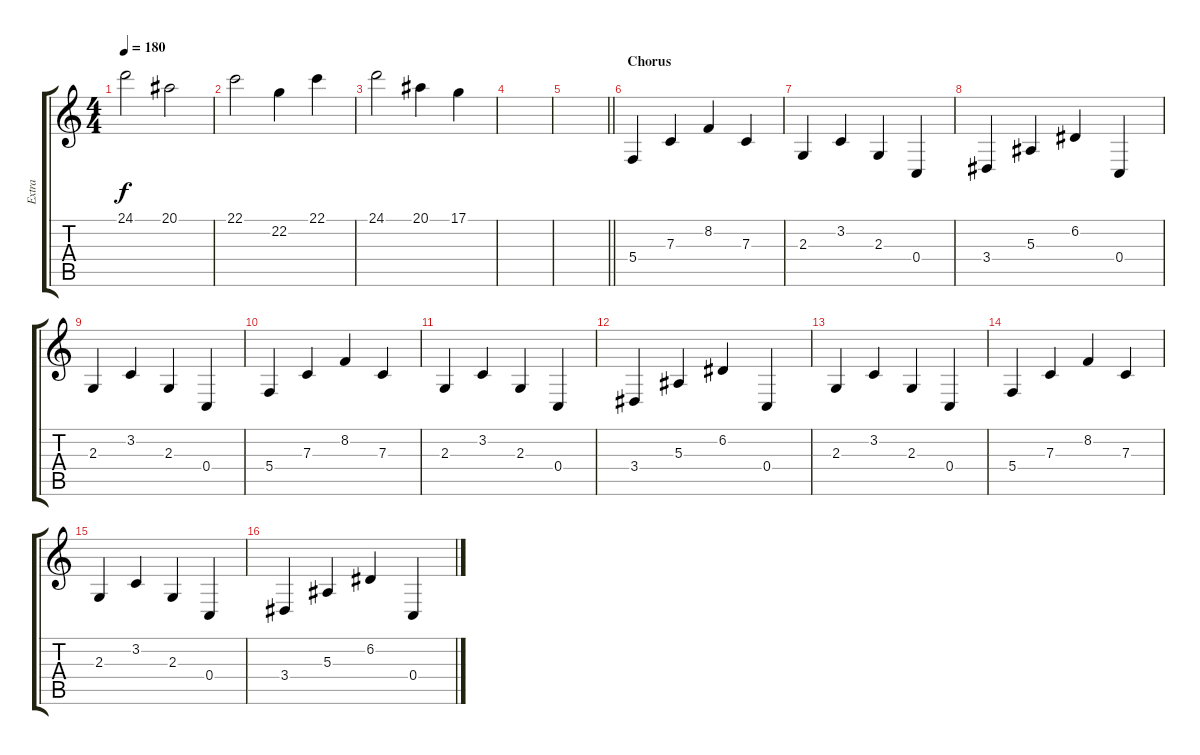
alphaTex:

\track ("Extra" "Extra") {instrument stringensemble1}
\staff {score tabs}
\tuning (D4 A3 F3 C3 G2 C2) {hide}
\ts (4 4)
\tempo 180
\clef g2
\ks c
24.1.2{dy f} 20.1.2 |
22.1.2 22.2.4 22.1.4 |
24.1.2 20.1.4 17.1.4 |
|
\barLineRight lightlight
|
\section ("" "Chorus")
5.4.4{volume 12} 7.3.4 8.2.4 7.3.4 |
2.3.4 3.2.4 2.3.4 0.4.4 |
3.4.4 5.3.4 6.2.4 0.4.4 |
2.3.4 3.2.4 2.3.4 0.4.4 |
5.4.4{volume 12} 7.3.4 8.2.4 7.3.4 |
2.3.4 3.2.4 2.3.4 0.4.4 |
3.4.4 5.3.4 6.2.4 0.4.4 |
2.3.4 3.2.4 2.3.4 0.4.4 |
5.4.4{volume 12} 7.3.4 8.2.4 7.3.4 |
2.3.4 3.2.4 2.3.4 0.4.4 |
3.4.4 5.3.4 6.2.4 0.4.4
